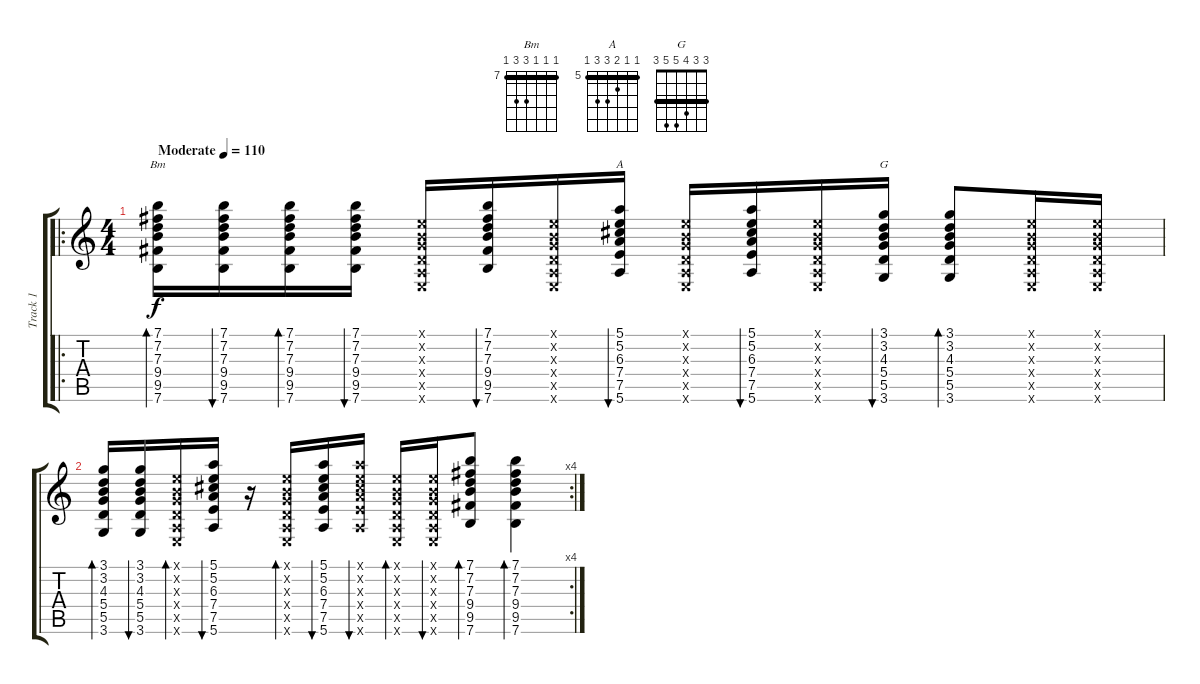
\track ("Track 1" "Track 1") {instrument acousticguitarsteel}
\staff {score tabs}
\tuning (E4 B3 G3 D3 A2 E2) {hide}
\chord ("Bm" 7 7 7 9 9 7) {firstfret 7 barre 7}
\chord ("A" 5 5 6 7 7 5) {firstfret 5 barre 5}
\chord ("G" 3 3 4 5 5 3) {barre 3}
\ro
\ts (4 4)
\tempo (110 "Moderate")
\clef g2
\ks c
(7.1 7.2 7.3 9.4 9.5 7.6).16{bd 30 ch "Bm" dy f instrument acousticguitarsteel} (7.1 7.2 7.3 9.4 9.5 7.6).16{bu 30} (7.1 7.2 7.3 9.4 9.5 7.6).16{bd 30} (7.1 7.2 7.3 9.4 9.5 7.6).16{bu 30} (0.1{x} 0.2{x} 0.3{x} 0.4{x} 0.5{x} 0.6{x}).16 (7.1 7.2 7.3 9.4 9.5 7.6).16{bu 30} (0.1{x} 0.2{x} 0.3{x} 0.4{x} 0.5{x} 0.6{x}).16 (5.1 5.2 6.3 7.4 7.5 5.6).16{bu 30 ch "A"} (0.1{x} 0.2{x} 0.3{x} 0.4{x} 0.5{x} 0.6{x}).16 (5.1 5.2 6.3 7.4 7.5 5.6).16{bu 30} (0.1{x} 0.2{x} 0.3{x} 0.4{x} 0.5{x} 0.6{x}).16 (3.1 3.2 4.3 5.4 5.5 3.6).16{bu 30 ch "G"} (3.1 3.2 4.3 5.4 5.5 3.6).8{bd 30} (0.1{x} 0.2{x} 0.3{x} 0.4{x} 0.5{x} 0.6{x}).16 (0.1{x} 0.2{x} 0.3{x} 0.4{x} 0.5{x} 0.6{x}).16 |
\rc 4
(3.1 3.2 4.3 5.4 5.5 3.6).16{bd 30} (3.1 3.2 4.3 5.4 5.5 3.6).16{bu 30} (0.1{x} 0.2{x} 0.3{x} 0.4{x} 0.5{x} 0.6{x}).16{bd 30} (5.1 5.2 6.3 7.4 7.5 5.6).16{bu 30} r.16 (0.1{x} 0.2{x} 0.3{x} 0.4{x} 0.5{x} 0.6{x}).16{bd 30} (5.1 5.2 6.3 7.4 7.5 5.6).16{bu 30} (5.1{x} 5.2{x} 6.3{x} 7.4{x} 7.5{x} 5.6{x}).16{bu 30} (0.1{x} 0.2{x} 0.3{x} 0.4{x} 0.5{x} 0.6{x}).16{bd 30} (0.1{x} 0.2{x} 0.3{x} 0.4{x} 0.5{x} 0.6{x}).16{bu 30} (7.1 7.2 7.3 9.4 9.5 7.6).8{bd 30} (7.1 7.2 7.3 9.4 9.5 7.6).4{bd 30}
